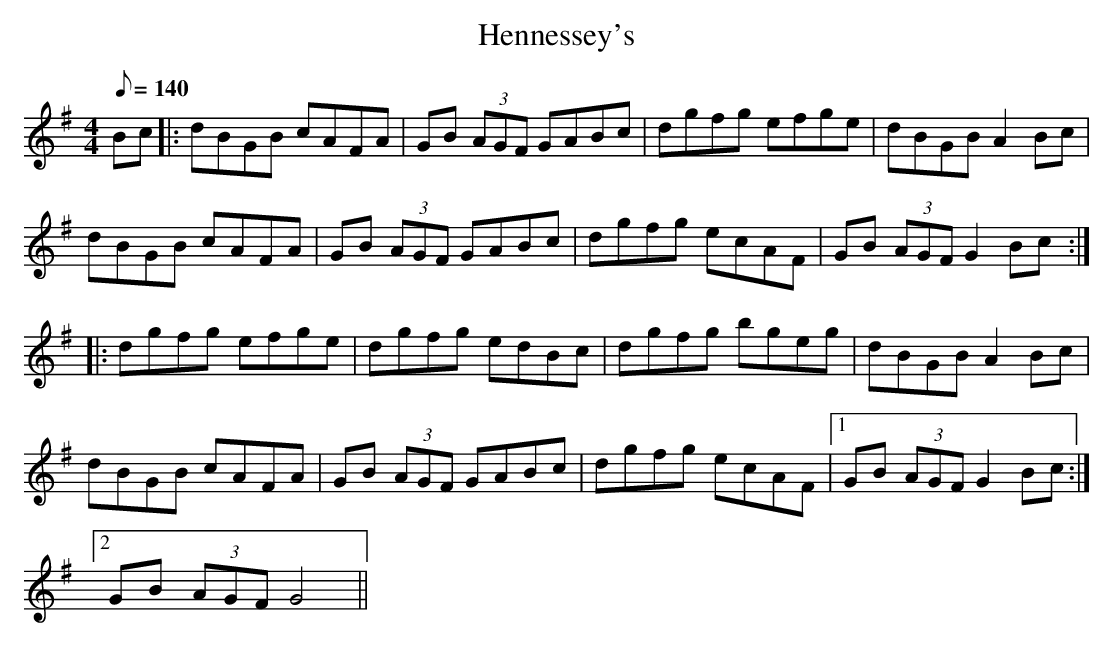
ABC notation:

X:1
T:Hennessey's
M:4/4
Q:140
L:1/8
K:G
Bc|:dBGB cAFA|GB (3AGF GABc|dgfg efge|dBGB A2 Bc|
dBGB cAFA|GB (3AGF GABc|dgfg ecAF|GB (3AGF G2 Bc:|
|:dgfg efge|dgfg edBc|dgfg bgeg|dBGB A2 Bc|
dBGB cAFA|GB (3AGF GABc|dgfg ecAF|1 GB (3AGF G2 Bc:|
[2 GB (3AGF G4||
